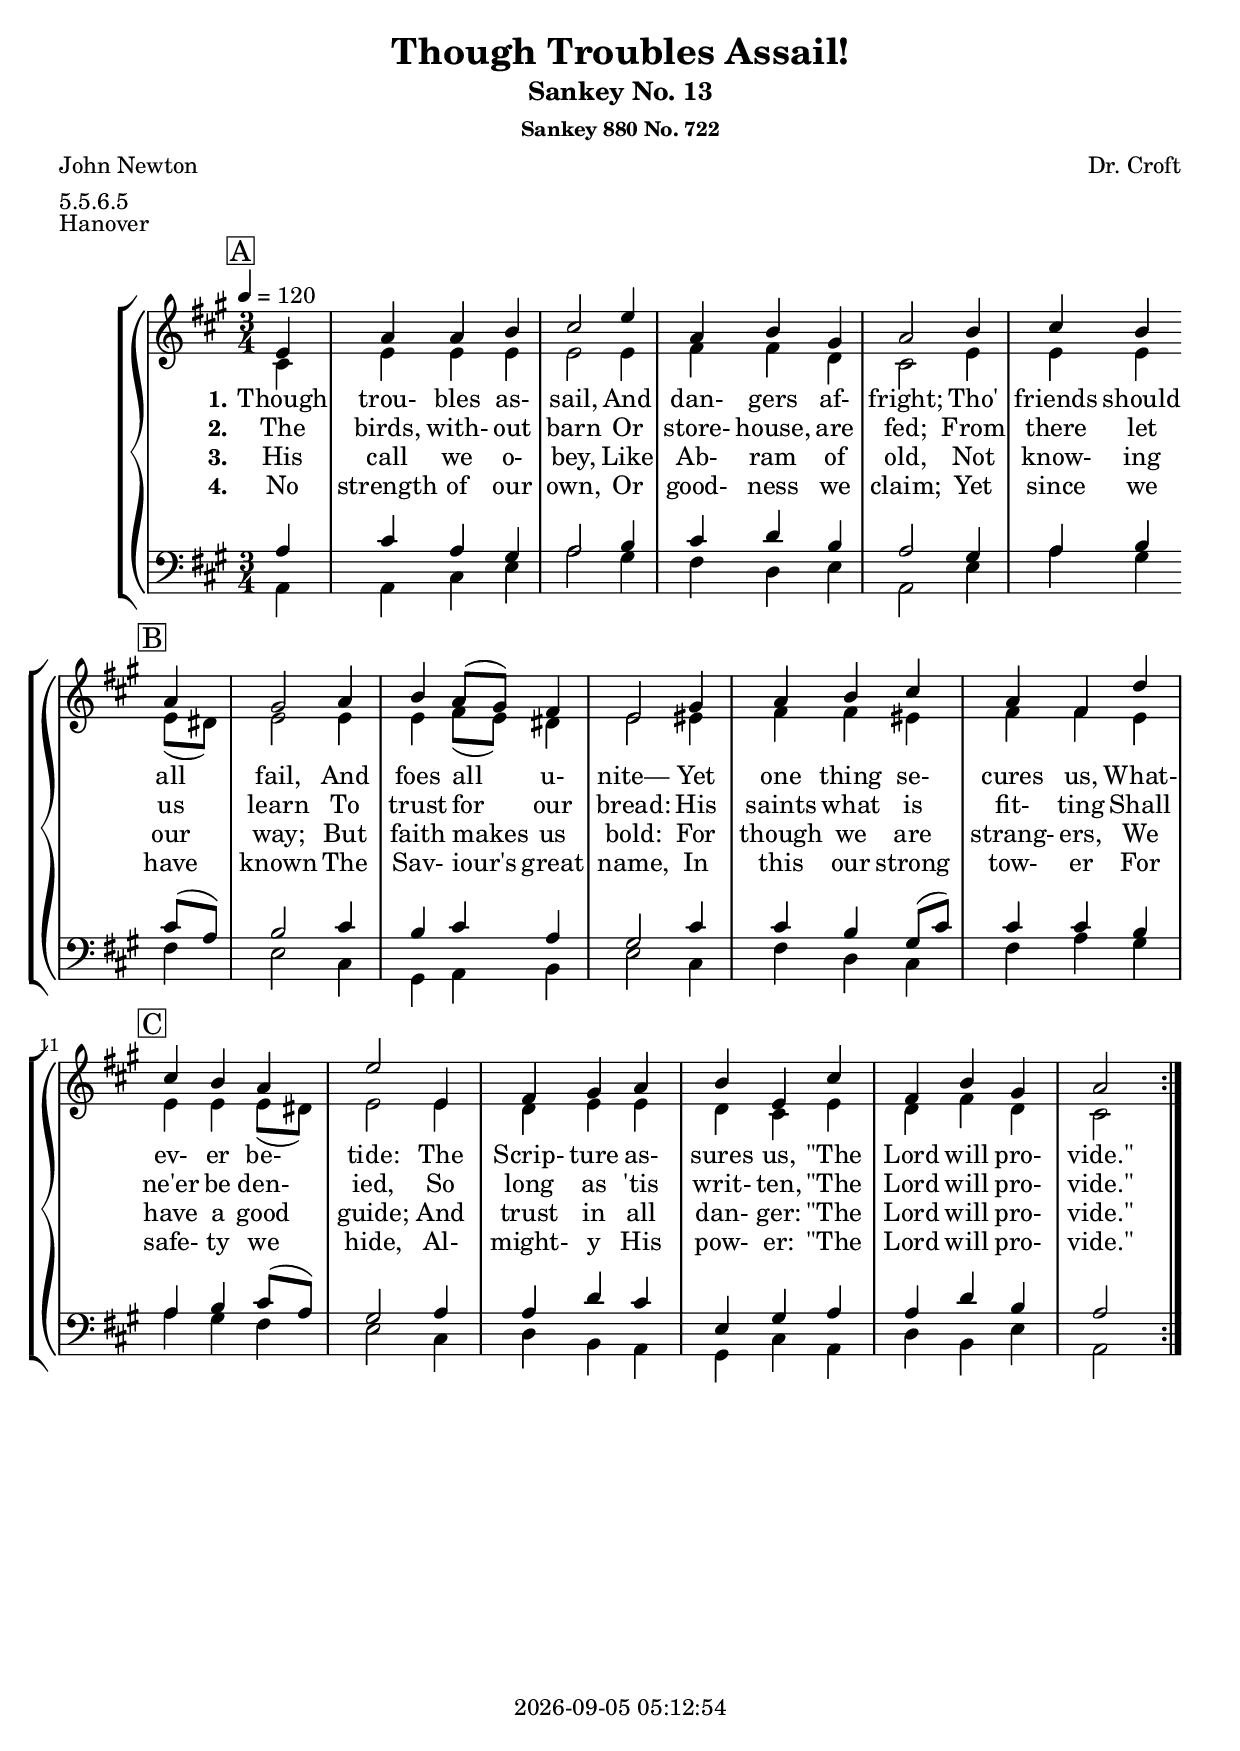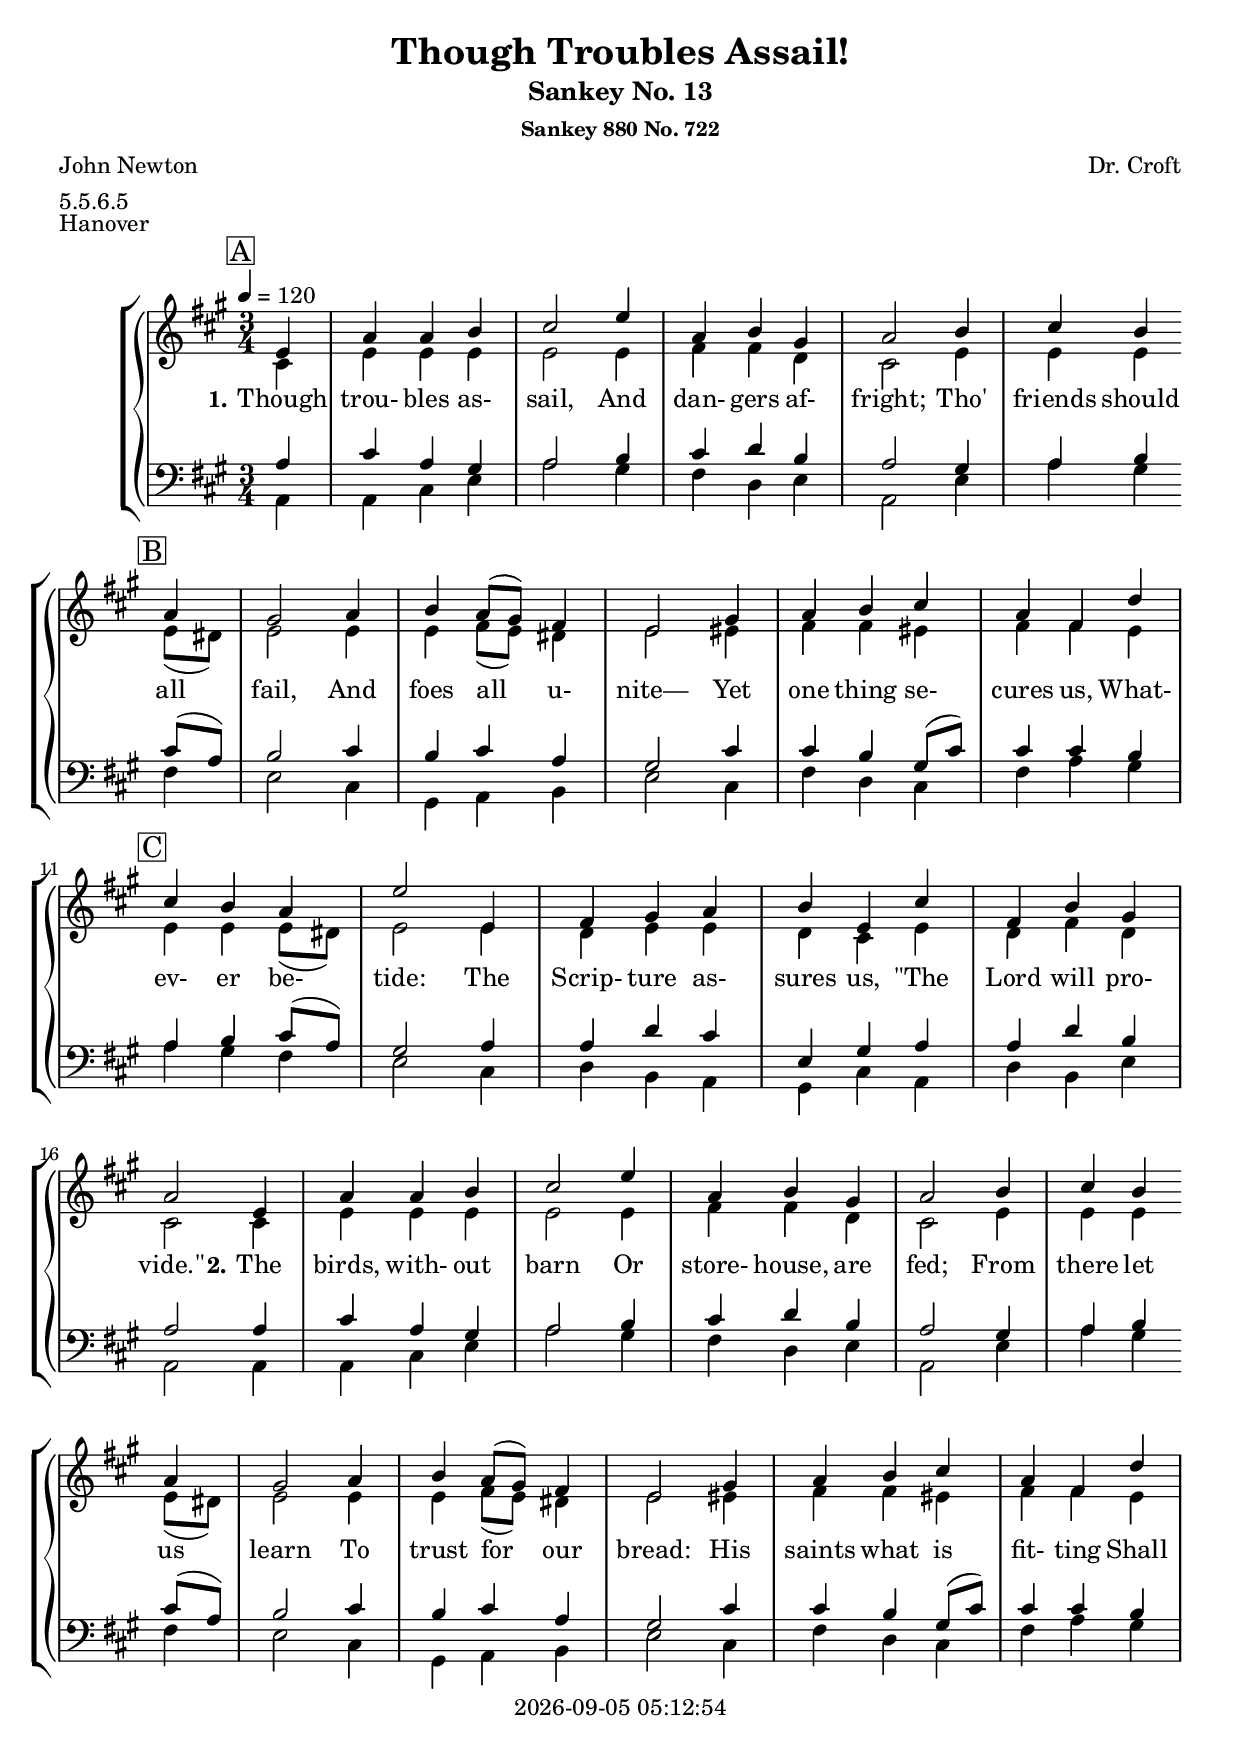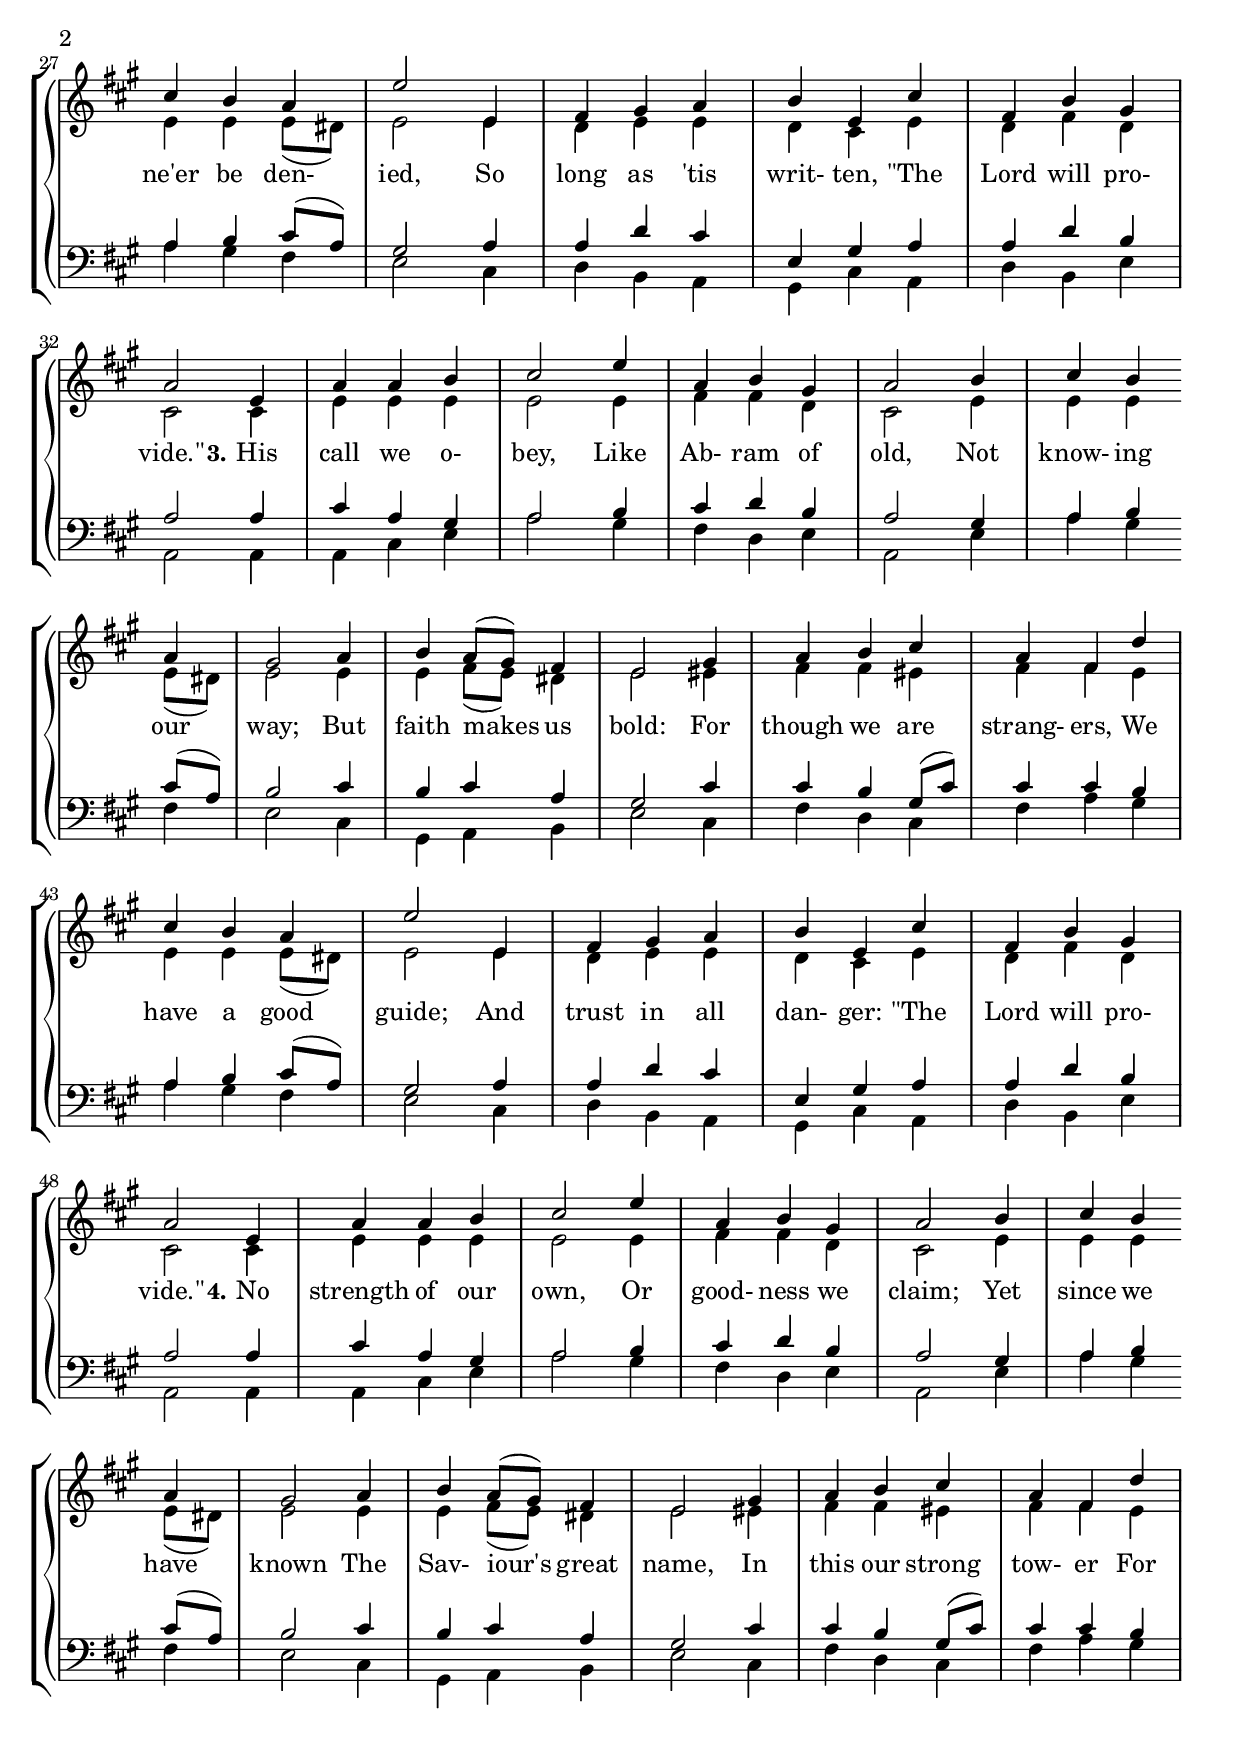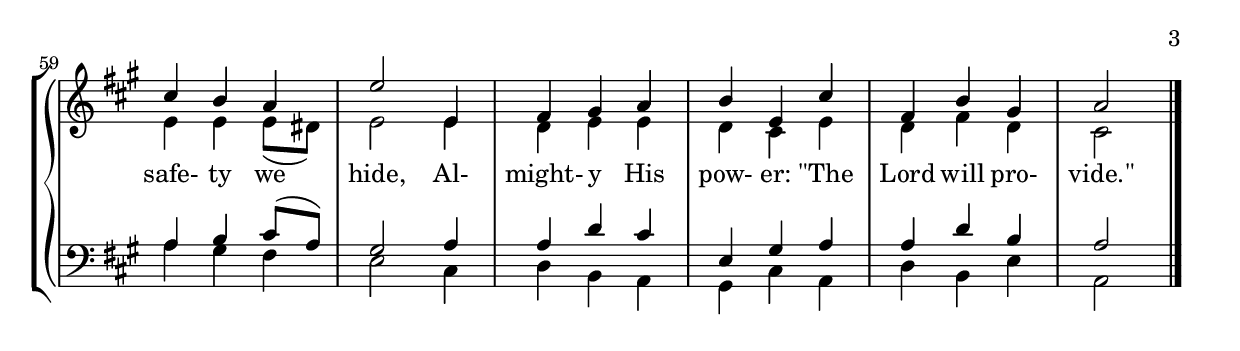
\version "2.20.2"

\include "articulate.ly"

today = #(strftime "%Y-%m-%d %H:%M:%S" (localtime (current-time)))

\header {
% centered at top
%  dedication  = "dedication"
  title       = "Though Troubles Assail!"
  subtitle    = "Sankey No. 13"
  subsubtitle = "Sankey 880 No. 722"
%  instrument  = "instrument"
  
% arrangement of following lines:
%
%  poet    composer
%  meter   arranger
%  piece       opus

  composer    = "Dr. Croft"
%  arranger    = "arranger"
%  opus        = "opus"

  poet        = "John Newton"
  meter       = "5.5.6.5"
  piece       = "Hanover"

% centered at bottom
% tagline     = "tagline" % default lilypond version
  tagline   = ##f
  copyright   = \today
}

% #(set-global-staff-size 16)

global = {
  \key a \major
  \time 3/4
  \tempo 4=120
  \partial 4
}

RehearsalTrack = {
% \set Score.currentBarNumber = #5
% \mark \markup { \circle "1a" }
  \mark \markup { \box "A" } s4 s2.*4 s2
  \mark \markup { \box "B" } s4 s2.*5
  \mark \markup { \box "C" } s2.*5 s2
}

TempoTrack = {
}

soprano = \relative c' {
  \global
  \repeat volta 4 {
    e4
    a4 a b
    cis 2 e4
    a,4 b gis
    a2 b4
    cis4 b \bar "" \break a
    gis2 a4
    b4 a8(gis) fis4
    e2 gis4
    a4 b cis
    a4 fis d' \break
    cis4 b a
    e'2 e,4
    fis4 gis a
    b4 e, cis'
    fis,4 b gis
    a2
  }
}

dynamicsWomen = {
  \override DynamicTextSpanner.style = #'none
}

alto = \relative c' {
  \global
  \repeat volta 4 {
    cis4
    e4 e e
    e2 e4
    fis4 fis d
    cis2 e4
    e4 e e8(dis)
    e2 e4
    e4 fis8(e) dis4
    e2 eis4
    fis4 fis eis
    fis4 fis e
    e4 e e8(dis)
    e2 e4
    d4 e e
    d4 cis e
    d4 fis d
    cis2
  }
}

tenor = \relative c' {
  \global
  \repeat volta 4 {
    a4
    cis4 a gis
    a2 b4
    cis4 d b
    a2 gis4
    a4 b cis8(a)
    b2 cis4
    b4 cis a
    gis2 cis4
    cis4 b gis8(cis)
    cis4 cis b
    a4 b cis8(a)
    gis2 a4
    a4 d cis
    e,4 gis a
    a4 d b
    a2
  }
}

dynamicsMen = {
  \override DynamicTextSpanner.style = #'none
}

bass= \relative c {
  \global
  \repeat volta 4 {
    a4
    a4 cis e
    a2 gis4
    fis4 d e
    a,2 e'4
    a4 gis fis
    e2 cis4
    gis4 a b
    e2 cis4
    fis4 d cis
    fis4 a gis
    a4 gis fis
    e2 cis4
    d4 b a
    gis4 cis a
    d4 b e
    a,2
  }
}

wordsOne = \lyricmode {
  \set stanza = "1."
  Though trou- bles as- sail,
  And dan- gers af- fright;
  Tho' friends should all fail,
  And foes all u- nite—
  Yet one thing se- cures us,
  What- ev- er be- tide:
  The Scrip- ture as- sures us,
  "\"The" Lord will pro- "vide.\""
}
  
wordsTwo = \lyricmode {
  \set stanza = "2."
  The birds, with- out barn
  Or store- house, are fed;
  From there let us learn
  To trust for our bread:
  His saints what is fit- ting
  Shall ne'er be den- ied,
  So long as 'tis writ- ten,
  "\"The" Lord will pro- "vide.\""
}
  
wordsThree = \lyricmode {
  \set stanza = "3."
  His call we o- bey,
  Like Ab- ram of old,
  Not know- ing our way;
  But faith makes us bold:
  For though we are strang- ers,
  We have a good guide;
  And trust in all dan- ger:
  "\"The" Lord will pro- "vide.\""
}
  
wordsFour = \lyricmode {
  \set stanza = "4."
  No strength of our own,
  Or good- ness we claim;
  Yet since we have known
  The Sav- iour's great name,
  In this our strong tow- er
  For safe- ty we hide,
  Al- might- y His pow- er:
  "\"The" Lord will pro- "vide.\""
}
  
wordsMidi = \lyricmode {
  \set stanza = "1. "
  "Though " trou "bles " as "sail, "
  "\nAnd " dan "gers " af "fright; "
  "\nTho' " "friends " "should " "all " "fail, "
  "\nAnd " "foes " "all " u "nite— "
  "\nYet " "one " "thing " se "cures " "us, "
  "\nWhat" ev "er " be "tide: "
  "\nThe " Scrip "ture " as "sures " "us, "
  "\n\"The " "Lord " "will " pro "vide.\"\n"

  \set stanza = "2. "
  "\nThe " "birds, " with "out " "barn "
  "\nOr " store "house, " "are " "fed; "
  "\nFrom " "there " "let " "us " "learn "
  "\nTo " "trust " "for " "our " "bread: "
  "\nHis " "saints " "what " "is " fit "ting "
  "\nShall " "ne'er " "be " den "ied, "
  "\nSo " "long " "as " "'tis " writ "ten, "
  "\n\"The " "Lord " "will " pro "vide.\"\n"

  \set stanza = "3. "
  "\nHis " "call " "we " o "bey, "
  "\nLike " Ab "ram " "of " "old, "
  "\nNot " know "ing " "our " "way; "
  "\nBut " "faith " "makes " "us " "bold: "
  "\nFor " "though " "we " "are " strang "ers, "
  "\nWe " "have " "a " "good " "guide; "
  "\nAnd " "trust " "in " "all " dan "ger: "
  "\n\"The " "Lord " "will " pro "vide.\"\n"

  \set stanza = "4. "
  "\nNo " "strength " "of " "our " "own, "
  "\nOr " good "ness " "we " "claim; "
  "\nYet " "since " "we " "have " "known "
  "\nThe " Sav "iour's " "great " "name, "
  "\nIn " "this " "our " "strong " tow "er "
  "\nFor " safe "ty " "we " "hide, "
  "\nAl" might "y " "His " pow "er: "
  "\n\"The " "Lord " "will " pro "vide.\" "
}
  
\book {
  \bookOutputSuffix "repeat"
  \score {
%    \unfoldRepeats \articulate <<
    \context GrandStaff <<
      <<
        \new ChoirStaff <<
                                  % Joint soprano/alto staff
          \new Dynamics \dynamicsWomen
          \new Staff <<
            \new Voice \RehearsalTrack
%            \new Voice \TempoTrack
            \new Voice = "soprano" { \voiceOne \soprano }
            \new Voice = "alto"    { \voiceTwo \alto    }
            \new Lyrics \lyricsto "soprano" \wordsOne
            \new Lyrics \lyricsto "soprano" \wordsTwo
            \new Lyrics \lyricsto "soprano" \wordsThree
            \new Lyrics \lyricsto "soprano" \wordsFour
          >>
                                  % Joint tenor/bass staff
          \new Dynamics \dynamicsMen
          \new Staff <<
            \clef "bass"
            \new Voice = "tenor" { \voiceOne \tenor }
            \new Voice = "bass"  { \voiceTwo \bass  }
          >>
        >>
%        >>
      >>
    >>
    \layout {
      indent = 1.5\cm
      \context {
        \Staff \RemoveAllEmptyStaves
      }
    }
  }
}
  
\book {
  \bookOutputSuffix "single"
  \score {
    \unfoldRepeats
    %\articulate
    <<
    \context GrandStaff <<
      <<
        \new ChoirStaff <<
                                  % Joint soprano/alto staff
          \new Dynamics \dynamicsWomen
          \new Staff <<
            \new Voice \RehearsalTrack
%            \new Voice \TempoTrack
            \new Voice = "soprano" { \voiceOne \soprano \bar "|." }
            \new Voice = "alto"    { \voiceTwo \alto    }
            \new Lyrics \lyricsto "soprano" { \wordsOne
                                              \wordsTwo
                                              \wordsThree
                                              \wordsFour
                                            }
          >>
                                  % Joint tenor/bass staff
          \new Dynamics \dynamicsMen
          \new Staff <<
            \clef "bass"
            \new Voice = "tenor" { \voiceOne \tenor }
            \new Voice = "bass"  { \voiceTwo \bass  }
          >>
        >>
        >>
      >>
    >>
    \layout {
      indent = 1.5\cm
      \context {
        \Staff \RemoveAllEmptyStaves
      }
    }
  }
}
  
\book {
  \bookOutputSuffix "midi"
  \score {
    \unfoldRepeats
%    \articulate
    <<
    \context GrandStaff <<
      <<
        \new ChoirStaff <<
                                  % Joint soprano/alto staff
          \new Dynamics \dynamicsWomen
          \new Staff <<
%            \new Voice \RehearsalTrack
            \new Voice \TempoTrack
            \new Voice = "soprano" { \voiceOne \soprano }
            \new Voice = "alto"    { \voiceTwo \alto    }
            \new Lyrics \lyricsto "soprano" \wordsMidi
          >>
                                  % Joint tenor/bass staff
          \new Dynamics \dynamicsMen
          \new Staff <<
            \clef "bass"
            \new Voice = "tenor" { \voiceOne \tenor }
            \new Voice = "bass"  { \voiceTwo \bass  }
          >>
        >>
        >>
      >>
    >>
    \midi {}
  }
}
